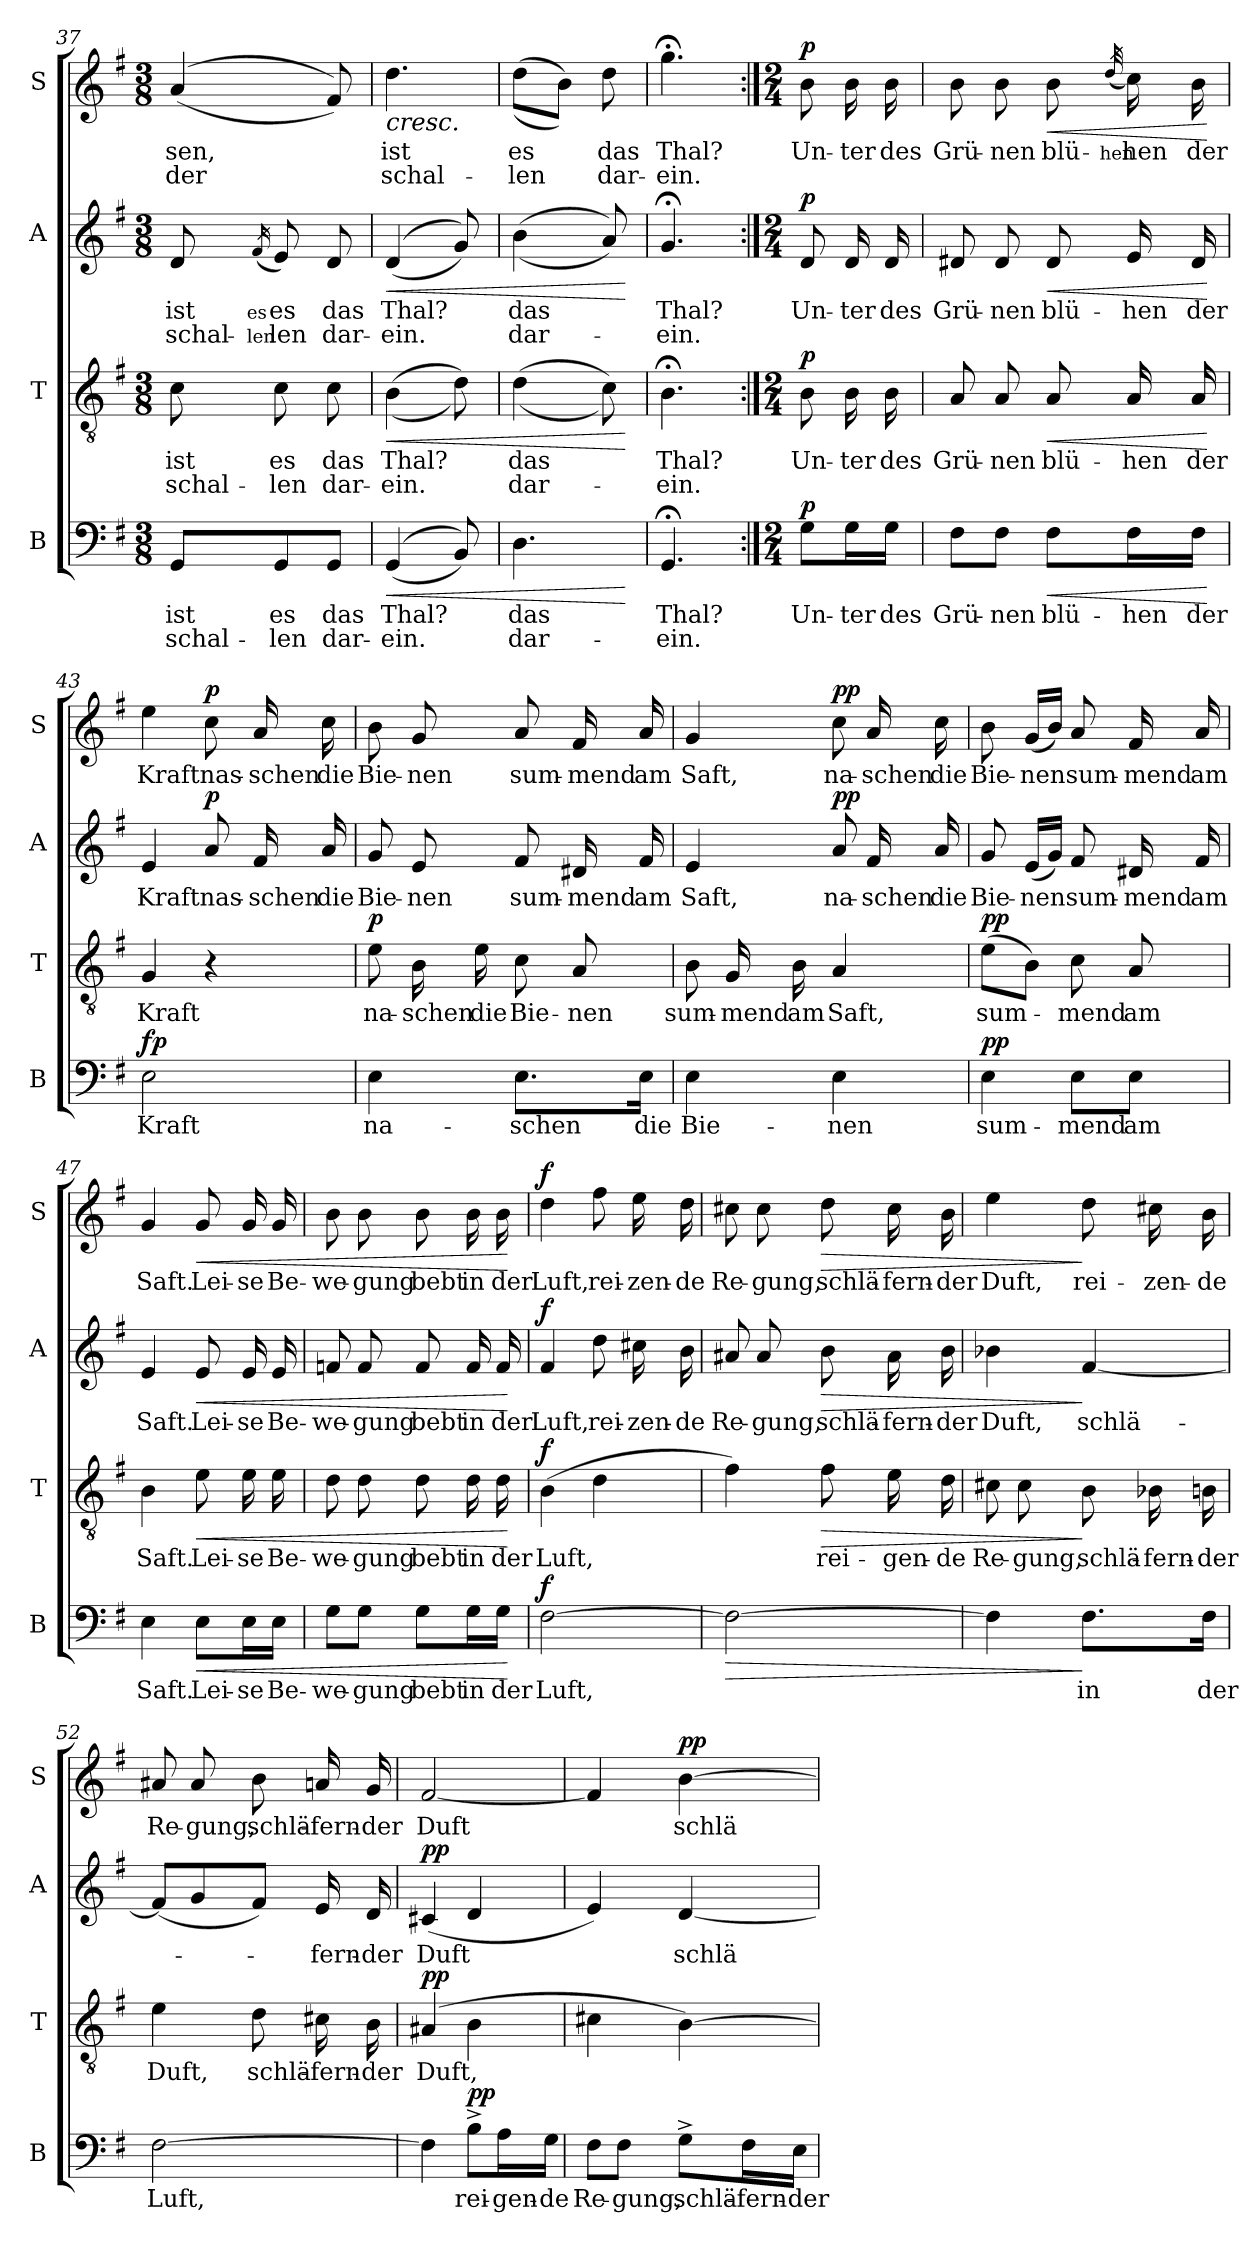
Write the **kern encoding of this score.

**kern	**text	**text	**dynam	**kern	**text	**text	**dynam	**kern	**text	**text	**dynam	**kern	**text	**text	**dynam
*part4	*part4	*part4	*part4	*part3	*part3	*part3	*part3	*part2	*part2	*part2	*part2	*part1	*part1	*part1	*part1
*staff4	*staff4	*staff4	*staff4	*staff3	*staff3	*staff3	*staff3	*staff2	*staff2	*staff2	*staff2	*staff1	*staff1	*staff1	*staff1
*I"B	*	*	*	*I"T	*	*	*	*I"A	*	*	*	*I"S	*	*	*
*I'B	*	*	*	*I'T	*	*	*	*I'A	*	*	*	*I'S	*	*	*
*clefF4	*	*	*	*clefGv2	*	*	*	*clefG2	*	*	*	*clefG2	*	*	*
*k[f#]	*	*	*	*k[f#]	*	*	*	*k[f#]	*	*	*	*k[f#]	*	*	*
*M3/8	*	*	*	*M3/8	*	*	*	*M3/8	*	*	*	*M3/8	*	*	*
=37	=37	=37	=37	=37	=37	=37	=37	=37	=37	=37	=37	=37	=37	=37	=37
8GG/L	ist	schal-	.	8c\	ist	schal-	.	8d/	ist	schal-	.	((4a/	-sen,	-der	.
.	.	.	.	.	.	.	.	(16qf#/	es	-len	.	.	.	.	.
8GG/	es	-len	.	8c\	es	-len	.	8e/)	es	-len	.	.	.	.	.
8GG/J	das	dar-	.	8c\	das	dar-	.	8d/	das	dar-	.	8f#/))	.	.	.
=38	=38	=38	=38	=38	=38	=38	=38	=38	=38	=38	=38	=38	=38	=38	=38
!	!	!	!LO:HP:b	!	!	!	!LO:HP:b	!	!	!	!LO:HP:b	!	!	!	!LO:HP:b
!	!	!	!LO:DY:n=1:a	!	!	!	!LO:DY:n=1:a	!	!	!	!LO:DY:n=1:a	!	!	!	!LO:DY:n=1:a
((4GG/	Thal?	-ein.	< other-dynamics	((4B\	Thal?	-ein.	< other-dynamics	((4d/	Thal?	-ein.	< other-dynamics	4.dd\	ist	schal-	< other-dynamics
8BB/))	.	.	.	8d\))	.	.	.	8g/))	.	.	.	.	.	.	.
!!LO:PB:g=z
=39	=39	=39	=39	=39	=39	=39	=39	=39	=39	=39	=39	=39	=39	=39	=39
*	*	*	*	*	*	*	*	*	*	*	*	*MM66	*	*	*
!	!	!	!	!	!	!	!	!	!	!	!	!	!	!	!LO:DY:a
4.D\	das	dar-	.	((4d\	das	dar-	.	((4b\	das	dar-	.	((8dd\L	es	-len	other-dynamics
.	.	.	.	.	.	.	.	.	.	.	.	8b\J))	.	.	.
.	.	.	.	8c\))	.	.	.	8a/))	.	.	.	8dd\	das	dar-	.
.	.	.	[	.	.	.	[	.	.	.	[	.	.	.	[
=40	=40	=40	=40	=40	=40	=40	=40	=40	=40	=40	=40	=40	=40	=40	=40
4.GG;</	Thal?	-ein.	.	4.B;<\	Thal?	-ein.	.	4.g;</	Thal?	-ein.	.	4.gg;<\	Thal?	-ein.	.
=41:|!	=41:|!	=41:|!	=41:|!	=41:|!	=41:|!	=41:|!	=41:|!	=41:|!	=41:|!	=41:|!	=41:|!	=41:|!	=41:|!	=41:|!	=41:|!
*M2/4	*	*	*	*M2/4	*	*	*	*M2/4	*	*	*	*M2/4	*	*	*
*	*	*	*	*	*	*	*	*	*	*	*	*MM90	*	*	*
!	!	!	!LO:DY:a	!	!	!	!LO:DY:a	!	!	!	!LO:DY:a	!	!	!	!LO:DY:a
8G\L	Un-	.	p	8B\	Un-	.	p	8d/	Un-	.	p	8b\	Un-	.	p
16G\L	-ter	.	.	16B\	-ter	.	.	16d/	-ter	.	.	16b\	-ter	.	.
16G\JJ	des	.	.	16B\	des	.	.	16d/	des	.	.	16b\	des	.	.
=42	=42	=42	=42	=42	=42	=42	=42	=42	=42	=42	=42	=42	=42	=42	=42
8F#\L	Grü-	.	.	8A/	Grü-	.	.	8d#X/	Grü-	.	.	8b\	Grü-	.	.
8F#\J	-nen	.	.	8A/	-nen	.	.	8d#/	-nen	.	.	8b\	-nen	.	.
!	!	!	!LO:HP:b	!	!	!	!LO:HP:b	!	!	!	!LO:HP:b	!	!	!	!LO:HP:b
8F#\L	blü-	.	<	8A/	blü-	.	<	8d#/	blü-	.	<	8b\	blü-	.	<
.	.	.	.	.	.	.	.	.	.	.	.	(32qdd/	-hen	.	.
16F#\L	-hen	.	.	16A/	-hen	.	.	16e/	-hen	.	.	16cc\)	-hen	.	.
16F#\JJ	der	.	.	16A/	der	.	.	16d#/	der	.	.	16b\	der	.	.
.	.	.	[	.	.	.	[	.	.	.	[	.	.	.	[
=43	=43	=43	=43	=43	=43	=43	=43	=43	=43	=43	=43	=43	=43	=43	=43
!	!	!	!LO:DY:a	!	!	!	!	!	!	!	!	!	!	!	!
2E\	Kraft	.	fp	4G/	Kraft	.	.	4e/	Kraft	.	.	4ee\	Kraft	.	.
!	!	!	!	!	!	!	!	!	!	!	!LO:DY:a	!	!	!	!LO:DY:a
.	.	.	.	4r	.	.	.	8a/	nas-	.	p	8cc\	nas-	.	p
.	.	.	.	.	.	.	.	16f#/	-schen	.	.	16a/	-schen	.	.
.	.	.	.	.	.	.	.	16a/	die	.	.	16cc\	die	.	.
!!LO:LB:g=z
=44	=44	=44	=44	=44	=44	=44	=44	=44	=44	=44	=44	=44	=44	=44	=44
!	!	!	!	!	!	!	!LO:DY:a	!	!	!	!	!	!	!	!
4E\	na-	.	.	8e\	na-	.	p	8g/	Bie-	.	.	8b\	Bie-	.	.
.	.	.	.	16B\	-schen	.	.	8e/	-nen	.	.	8g/	-nen	.	.
.	.	.	.	16e\	die	.	.	.	.	.	.	.	.	.	.
8.E\L	-schen	.	.	8c\	Bie-	.	.	8f#/	sum-	.	.	8a/	sum-	.	.
.	.	.	.	8A/	-nen	.	.	16d#X/	-mend	.	.	16f#/	-mend	.	.
16E\Jk	die	.	.	.	.	.	.	16f#/	am	.	.	16a/	am	.	.
=45	=45	=45	=45	=45	=45	=45	=45	=45	=45	=45	=45	=45	=45	=45	=45
4E\	Bie-	.	.	8B\	sum-	.	.	4e/	Saft,	.	.	4g/	Saft,	.	.
.	.	.	.	16G/	-mend	.	.	.	.	.	.	.	.	.	.
.	.	.	.	16B\	am	.	.	.	.	.	.	.	.	.	.
!	!	!	!	!	!	!	!	!	!	!	!LO:DY:a	!	!	!	!LO:DY:a
4E\	-nen	.	.	4A/	Saft,	.	.	8a/	na-	.	pp	8cc\	na-	.	pp
.	.	.	.	.	.	.	.	16f#/	-schen	.	.	16a/	-schen	.	.
.	.	.	.	.	.	.	.	16a/	die	.	.	16cc\	die	.	.
=46	=46	=46	=46	=46	=46	=46	=46	=46	=46	=46	=46	=46	=46	=46	=46
!	!	!	!LO:DY:a	!	!	!	!LO:DY:a	!	!	!	!	!	!	!	!
4E\	sum-	.	pp	(8e\L	sum-	.	pp	8g/	Bie-	.	.	8b\	Bie-	.	.
.	.	.	.	8B\J)	.	.	.	(16e/LL	-nen	.	.	(16g/LL	-nen	.	.
.	.	.	.	.	.	.	.	16g/JJ)	.	.	.	16b/JJ)	.	.	.
8E\L	-mend	.	.	8c\	-mend	.	.	8f#/	sum-	.	.	8a/	sum-	.	.
8E\J	am	.	.	8A/	am	.	.	16d#X/	-mend	.	.	16f#/	-mend	.	.
.	.	.	.	.	.	.	.	16f#/	am	.	.	16a/	am	.	.
!!LO:PB:g=z
=47	=47	=47	=47	=47	=47	=47	=47	=47	=47	=47	=47	=47	=47	=47	=47
4E\	Saft.	.	.	4B\	Saft.	.	.	4e/	Saft.	.	.	4g/	Saft.	.	.
!	!	!	!LO:HP:b	!	!	!	!LO:HP:b	!	!	!	!LO:HP:b	!	!	!	!LO:HP:b
!	!	!	!LO:DY:n=1:a	!	!	!	!LO:DY:n=1:a	!	!	!	!LO:DY:n=1:a	!	!	!	!LO:DY:n=1:a
8E\L	Lei-	.	< other-dynamics	8e\	Lei-	.	< other-dynamics	8e/	Lei-	.	< other-dynamics	8g/	Lei-	.	< other-dynamics
16E\L	-se	.	.	16e\	-se	.	.	16e/	-se	.	.	16g/	-se	.	.
16E\JJ	Be-	.	.	16e\	Be-	.	.	16e/	Be-	.	.	16g/	Be-	.	.
=48	=48	=48	=48	=48	=48	=48	=48	=48	=48	=48	=48	=48	=48	=48	=48
8G\L	-we-	.	.	8d\	-we-	.	.	8fn/	-we-	.	.	8b\	-we-	.	.
8G\J	-gung	.	.	8d\	-gung	.	.	8f/	-gung	.	.	8b\	-gung	.	.
8G\L	bebt	.	.	8d\	bebt	.	.	8f/	bebt	.	.	8b\	bebt	.	.
16G\L	in	.	.	16d\	in	.	.	16f/	in	.	.	16b\	in	.	.
16G\JJ	der	.	.	16d\	der	.	.	16f/	der	.	.	16b\	der	.	.
.	.	.	[	.	.	.	[	.	.	.	[	.	.	.	[
=49	=49	=49	=49	=49	=49	=49	=49	=49	=49	=49	=49	=49	=49	=49	=49
!	!	!	!LO:DY:a	!	!	!	!LO:DY:a	!	!	!	!LO:DY:a	!	!	!	!LO:DY:a
[2F#\	Luft,	.	f	(4B\	Luft,	.	f	4f#/	Luft,	.	f	4dd\	Luft,	.	f
.	.	.	.	4d\	.	.	.	8dd\	rei-	.	.	8ff#\	rei-	.	.
.	.	.	.	.	.	.	.	16cc#X\	-zen-	.	.	16ee\	-zen-	.	.
.	.	.	.	.	.	.	.	16b\	-de	.	.	16dd\	-de	.	.
=50	=50	=50	=50	=50	=50	=50	=50	=50	=50	=50	=50	=50	=50	=50	=50
!	!	!	!LO:HP:b	!	!	!	!	!	!	!	!	!	!	!	!
!	!	!	!LO:DY:n=1:a	!	!	!	!	!	!	!	!	!	!	!	!
2F#\_	.	.	> other-dynamics	4f#\)	.	.	.	8a#X/	Re-	.	.	8cc#X\	Re-	.	.
.	.	.	.	.	.	.	.	8a#/	-gung,	.	.	8cc#\	-gung,	.	.
!	!	!	!	!	!	!	!LO:HP:b	!	!	!	!LO:HP:b	!	!	!	!LO:HP:b
!	!	!	!	!	!	!	!LO:DY:n=1:a	!	!	!	!LO:DY:n=1:a	!	!	!	!LO:DY:n=1:a
.	.	.	.	8f#\	rei-	.	> other-dynamics	8b\	schlä-	.	> other-dynamics	8dd\	schlä-	.	> other-dynamics
.	.	.	.	16e\	-gen-	.	.	16a#\	-fern-	.	.	16cc#\	-fern-	.	.
.	.	.	.	16d\	-de	.	.	16b\	-der	.	.	16b\	-der	.	.
!!LO:LB:g=z
=51	=51	=51	=51	=51	=51	=51	=51	=51	=51	=51	=51	=51	=51	=51	=51
4F#\]	.	.	.	8c#X\	Re-	.	.	4b-X\	Duft,	.	.	4ee\	Duft,	.	.
.	.	.	.	8c#\	-gung,	.	.	.	.	.	.	.	.	.	.
8.F#\L	in	.	]	8B\	schlä-	.	]	[4f#/	schlä-	.	]	8dd\	rei-	.	]
.	.	.	.	16B-X\	-fern-	.	.	.	.	.	.	16cc#X\	-zen-	.	.
16F#\Jk	der	.	.	16Bn\	-der	.	.	.	.	.	.	16b\	-de	.	.
=52	=52	=52	=52	=52	=52	=52	=52	=52	=52	=52	=52	=52	=52	=52	=52
[2F#\	Luft,	.	.	4e\	Duft,	.	.	(8f#/L]	.	.	.	8a#X/	Re-	.	.
.	.	.	.	.	.	.	.	8g/	.	.	.	8a#/	-gung,	.	.
.	.	.	.	8d\	schlä-	.	.	8f#/J)	.	.	.	8b\	schlä-	.	.
.	.	.	.	16c#X\	-fern-	.	.	16e/	-fern-	.	.	16an/	-fern-	.	.
.	.	.	.	16B\	-der	.	.	16d/	-der	.	.	16g/	-der	.	.
=53	=53	=53	=53	=53	=53	=53	=53	=53	=53	=53	=53	=53	=53	=53	=53
!	!	!	!	!	!	!	!LO:DY:a	!	!	!	!LO:DY:a	!	!	!	!
4F#\]	.	.	.	(4A#X/	Duft,	.	pp	(4c#X/	Duft	.	pp	[2f#/	Duft	.	.
!	!	!	!LO:DY:a	!	!	!	!	!	!	!	!	!	!	!	!
8B^\L	rei-	.	pp	4B\	.	.	.	4d/	.	.	.	.	.	.	.
16A\L	-gen-	.	.	.	.	.	.	.	.	.	.	.	.	.	.
16G\JJ	-de	.	.	.	.	.	.	.	.	.	.	.	.	.	.
!!LO:LB:g=z
=54	=54	=54	=54	=54	=54	=54	=54	=54	=54	=54	=54	=54	=54	=54	=54
8F#\L	Re-	.	.	4c#X\	.	.	.	4e/)	.	.	.	4f#/]	.	.	.
8F#\J	-gung,	.	.	.	.	.	.	.	.	.	.	.	.	.	.
!	!	!	!	!	!	!	!	!	!	!	!	!	!	!	!LO:DY:a
8G^\L	schlä-	.	.	[4B\)	.	.	.	[4d/	schlä-	.	.	[4b\	schlä-	.	pp
16F#\L	-fern-	.	.	.	.	.	.	.	.	.	.	.	.	.	.
16E\JJ	-der	.	.	.	.	.	.	.	.	.	.	.	.	.	.
=	=	=	=	=	=	=	=	=	=	=	=	=	=	=	=
*-	*-	*-	*-	*-	*-	*-	*-	*-	*-	*-	*-	*-	*-	*-	*-
